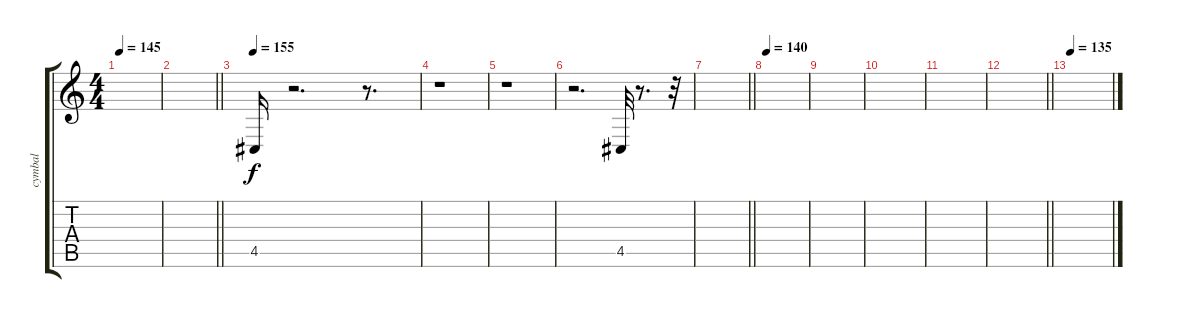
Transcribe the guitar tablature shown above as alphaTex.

\track ("cymbal" "cymbal") {instrument reversecymbal}
\staff {score tabs}
\tuning (E4 B3 G3 D3 A2 E2) {hide}
\ts (4 4)
\tempo 145
\clef g2
\ks c
|
\barLineRight lightlight
|
\section ("" "")
\tempo 155
4.5.16 r.2{d} r.8{d} |
r.1 |
r.1 |
r.2{d} 4.5.32 r.8{d} r.32 |
\barLineRight lightlight
|
\section ("" "")
\tempo 140
|
|
|
|
\barLineRight lightlight
|
\section ("" "")
\tempo 135
